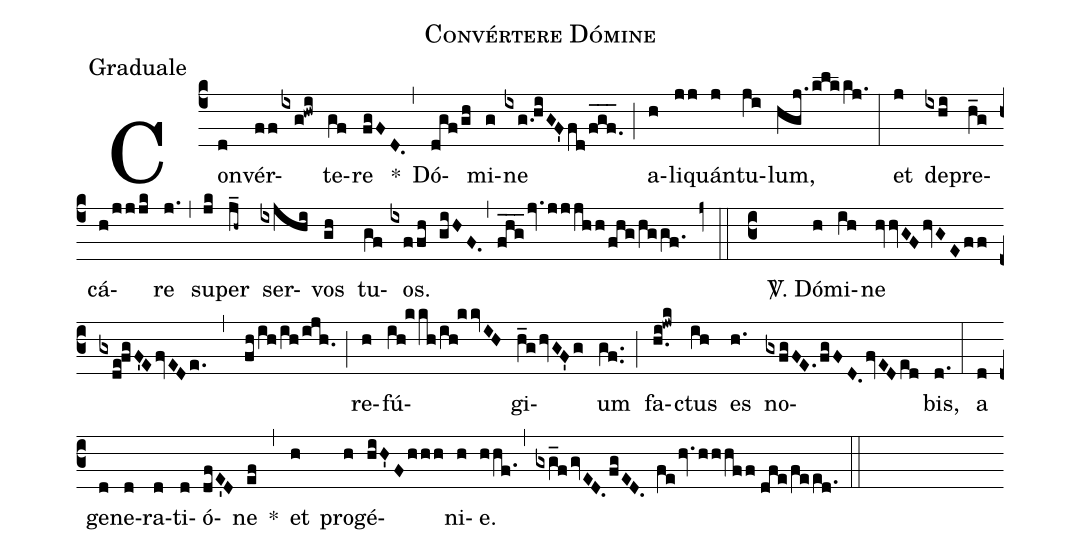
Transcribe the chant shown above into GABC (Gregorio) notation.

name:Convértere Dómine;
office-part:Graduale;
%%
(c4) Con(d)vér(ffixg!hwi)te(gf)re(fgFD.) *(,) Dó(dgf!/!gh)mi(g)ne(ixg.!hiGF'fd!/!fgf.___) (;) a(h)li(jj)quán(j)tu(ji)lum,(hgj.klkkj.) (:)
et(j) de(ixhi)pre(h_g)cá(h!/!jjjk)re(j.) (,) su(jk)per(j_h~) ser(ixjhi)vos(gh) tu(gf)os.(ixffh! !giHF.,fhg___jv.jjjhh!/!fhg!/!hggf.) ( z0::c3)

<sp>V/</sp>. Dó(h)mi(ih)ne(hvvGFhvGEff gxde!fgF'EfvEDe.,fh!/!ih!/!ih!/!ijh.) (;) re(h)fú(ih!kkh!/!ih!kkvIH)gi(h_ghvGF'g)um(gf..) (;) fa(h.i!jwk)ctus(ih) es(h.) no(gxfgFE.fgFD.fvEDed)bis,(d.) (:)
a(d) ge(d)ne(d)ra(d)ti(d)ó(dfE'D)ne(ef) *(,) et(h) pro(h)gé(hiH'Fhhh)ni(h)e.(hhf.,gxg_fgvED.fgED. fehv.hhhff!//!dfe!/!feed.) (::)
